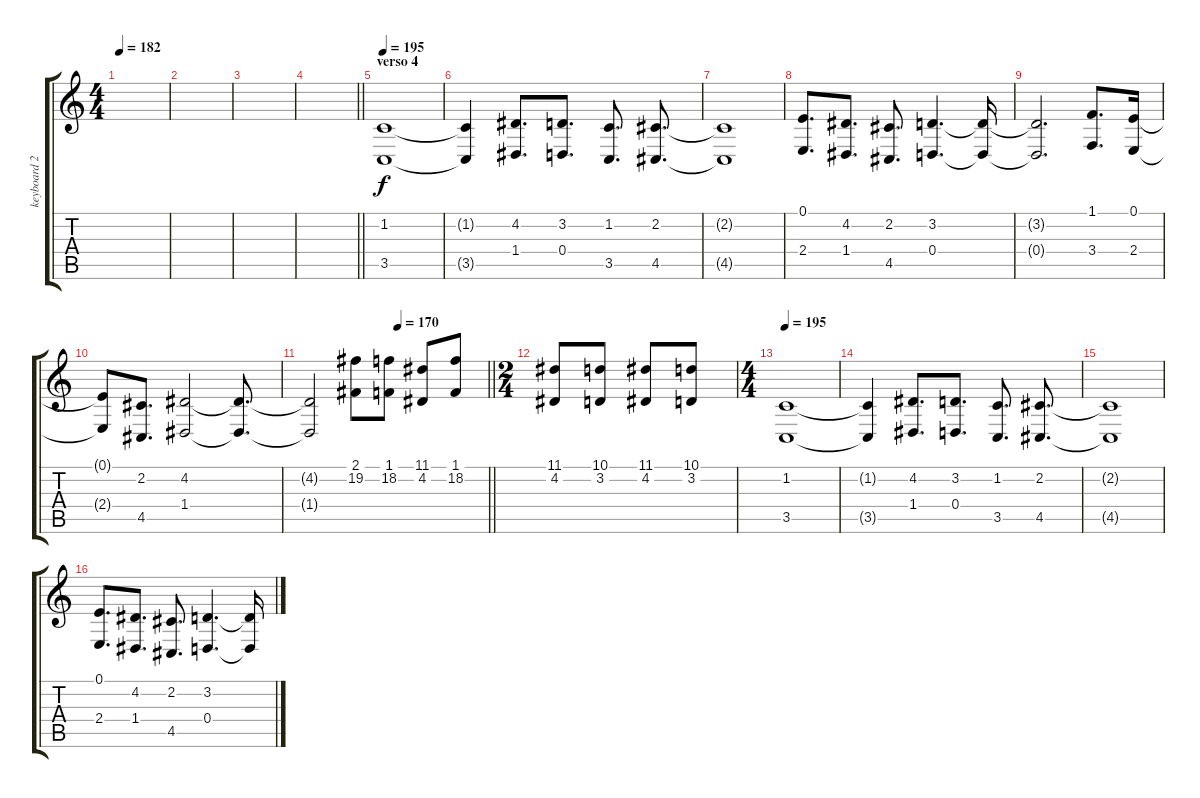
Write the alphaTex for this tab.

\track ("keyboard 2" "keyboard 2") {instrument stringensemble1}
\staff {score tabs}
\tuning (E4 B3 G3 D3 A2 E2) {hide}
\ts (4 4)
\tempo 182
\clef g2
\ks c
|
|
|
\barLineRight lightlight
|
\section ("" "verso 4")
\tempo 195
(1.2 3.5).1{dy f} |
(1.2{t} 3.5{t}).4 (4.2 1.4).8{d} (3.2 0.4).8{d} (1.2 3.5).8{d} (2.2 4.5).8{d} |
(2.2{t} 4.5{t}).1 |
(0.1 2.4).8{d} (4.2 1.4).8{d} (2.2 4.5).8{d} (3.2 0.4).4{d} (3.2{t} 0.4{t}).16 |
(3.2{t} 0.4{t}).2{d} (1.1 3.4).8{d} (0.1 2.4).16 |
(0.1{t} 2.4{t}).8 (2.2 4.5).8{d} (4.2 1.4).2 (4.2{t} 1.4{t}).8{d} |
\tempo (170 0.5)
\barLineRight lightlight
(4.2{t} 1.4{t}).2 (2.1 19.2).8 (1.1 18.2).8 (11.1 4.2).8 (1.1 18.2).8 |
\ts (2 4)
(11.1 4.2).8 (10.1 3.2).8 (11.1 4.2).8 (10.1 3.2).8 |
\ts (4 4)
\tempo 195
(1.2 3.5).1 |
(1.2{t} 3.5{t}).4 (4.2 1.4).8{d} (3.2 0.4).8{d} (1.2 3.5).8{d} (2.2 4.5).8{d} |
(2.2{t} 4.5{t}).1 |
(0.1 2.4).8{d} (4.2 1.4).8{d} (2.2 4.5).8{d} (3.2 0.4).4{d} (3.2{t} 0.4{t}).16
